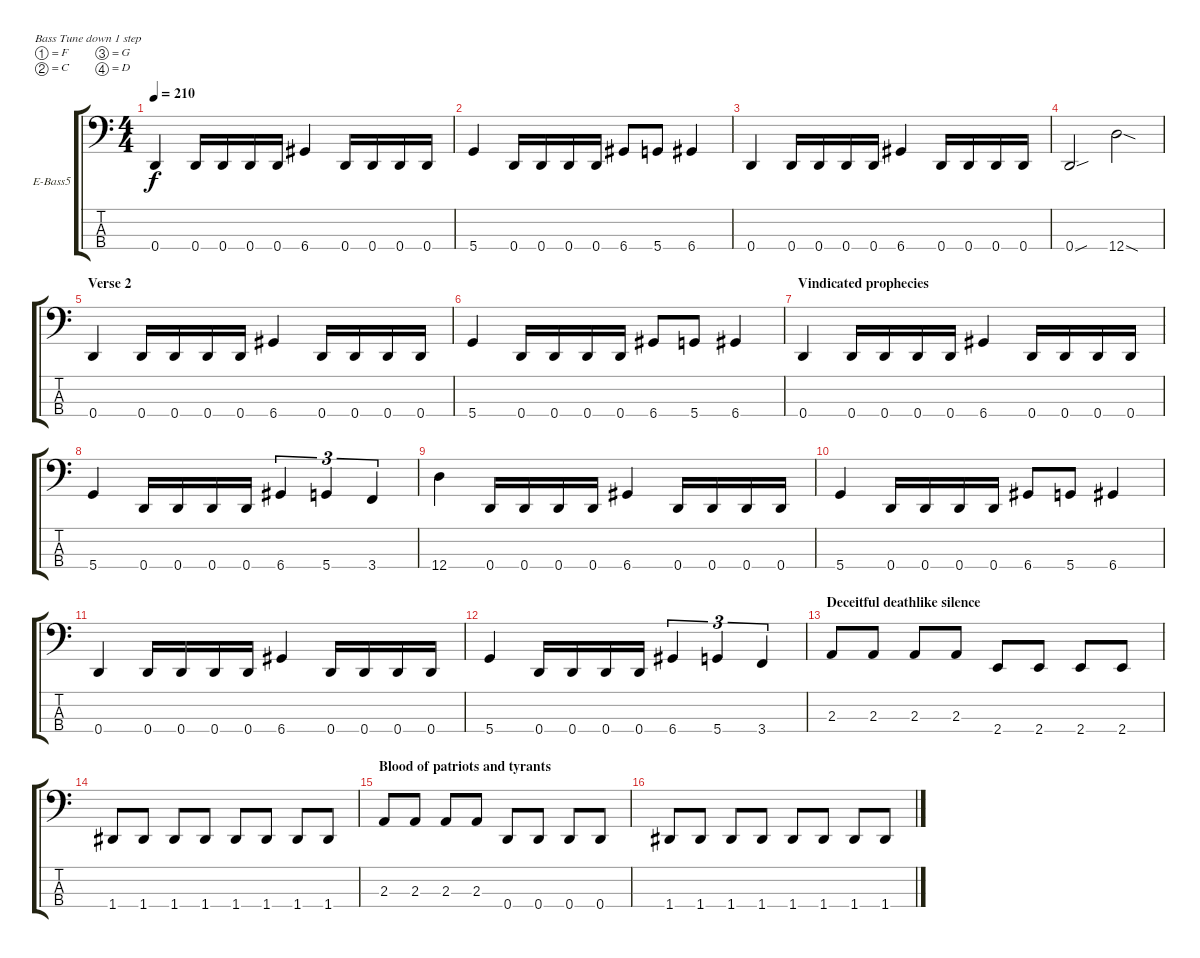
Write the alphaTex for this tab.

\defaultSystemsLayout 4
\bracketExtendMode groupsimilarinstruments
\firstSystemTrackNameOrientation horizontal
\otherSystemsTrackNameOrientation horizontal
\track ("TOM ANGELRIPPER!" "E-Bass5") {instrument electricbassfinger}
\staff {score tabs}
\tuning (F2 C2 G1 D1)
\ts (4 4)
\tempo 210
\clef f4
\ks c
0.4.4{dy f} 0.4.16 0.4.16 0.4.16 0.4.16 6.4.4 0.4.16 0.4.16 0.4.16 0.4.16 |
5.4.4 0.4.16 0.4.16 0.4.16 0.4.16 6.4.8 5.4.8 6.4.4 |
0.4.4 0.4.16 0.4.16 0.4.16 0.4.16 6.4.4 0.4.16 0.4.16 0.4.16 0.4.16 |
0.4{sou}.2 12.4{sod}.2 |
\section ("" "Verse 2")
0.4.4 0.4.16 0.4.16 0.4.16 0.4.16 6.4.4 0.4.16 0.4.16 0.4.16 0.4.16 |
5.4.4 0.4.16 0.4.16 0.4.16 0.4.16 6.4.8 5.4.8 6.4.4 |
\section ("" "Vindicated prophecies")
0.4.4 0.4.16 0.4.16 0.4.16 0.4.16 6.4.4 0.4.16 0.4.16 0.4.16 0.4.16 |
5.4.4 0.4.16 0.4.16 0.4.16 0.4.16 6.4.4{tu (3 2)} 5.4.4{tu (3 2)} 3.4.4{tu (3 2)} |
12.4.4 0.4.16 0.4.16 0.4.16 0.4.16 6.4.4 0.4.16 0.4.16 0.4.16 0.4.16 |
5.4.4 0.4.16 0.4.16 0.4.16 0.4.16 6.4.8 5.4.8 6.4.4 |
0.4.4 0.4.16 0.4.16 0.4.16 0.4.16 6.4.4 0.4.16 0.4.16 0.4.16 0.4.16 |
5.4.4 0.4.16 0.4.16 0.4.16 0.4.16 6.4.4{tu (3 2)} 5.4.4{tu (3 2)} 3.4.4{tu (3 2)} |
\section ("" "Deceitful deathlike silence")
2.3.8 2.3.8 2.3.8 2.3.8 2.4.8 2.4.8 2.4.8 2.4.8 |
1.4.8 1.4.8 1.4.8 1.4.8 1.4.8 1.4.8 1.4.8 1.4.8 |
\section ("" "Blood of patriots and tyrants")
2.3.8 2.3.8 2.3.8 2.3.8 0.4.8 0.4.8 0.4.8 0.4.8 |
1.4.8 1.4.8 1.4.8 1.4.8 1.4.8 1.4.8 1.4.8 1.4.8
